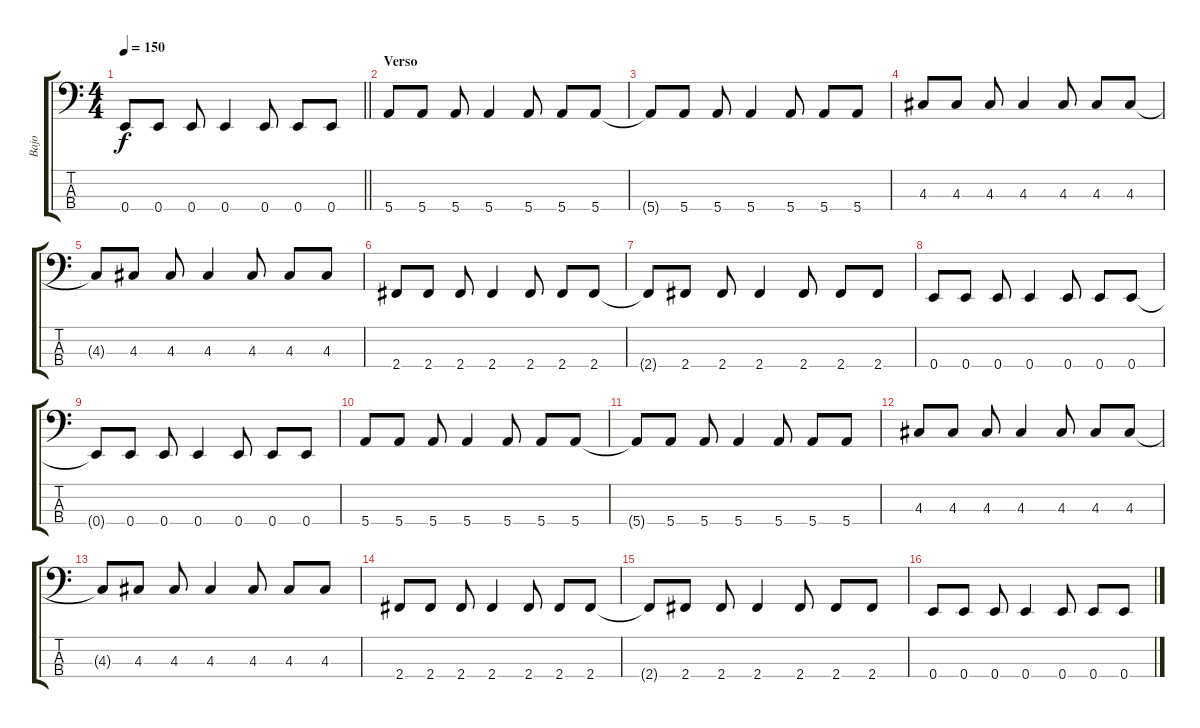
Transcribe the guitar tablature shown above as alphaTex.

\track ("Bajo" "Bajo") {instrument electricbassfinger}
\staff {score tabs}
\tuning (G2 D2 A1 E1) {hide}
\ts (4 4)
\tempo 150
\clef f4
\barLineRight lightlight
\ks c
0.4{t}.8{dy f} 0.4.8 0.4.8 0.4.4 0.4.8 0.4.8 0.4.8 |
\section ("" "Verso")
5.4.8 5.4.8 5.4.8 5.4.4 5.4.8 5.4.8 5.4.8 |
5.4{t}.8 5.4.8 5.4.8 5.4.4 5.4.8 5.4.8 5.4.8 |
4.3.8 4.3.8 4.3.8 4.3.4 4.3.8 4.3.8 4.3.8 |
4.3{t}.8 4.3.8 4.3.8 4.3.4 4.3.8 4.3.8 4.3.8 |
2.4.8 2.4.8 2.4.8 2.4.4 2.4.8 2.4.8 2.4.8 |
2.4{t}.8 2.4.8 2.4.8 2.4.4 2.4.8 2.4.8 2.4.8 |
0.4.8 0.4.8 0.4.8 0.4.4 0.4.8 0.4.8 0.4.8 |
0.4{t}.8 0.4.8 0.4.8 0.4.4 0.4.8 0.4.8 0.4.8 |
5.4.8 5.4.8 5.4.8 5.4.4 5.4.8 5.4.8 5.4.8 |
5.4{t}.8 5.4.8 5.4.8 5.4.4 5.4.8 5.4.8 5.4.8 |
4.3.8 4.3.8 4.3.8 4.3.4 4.3.8 4.3.8 4.3.8 |
4.3{t}.8 4.3.8 4.3.8 4.3.4 4.3.8 4.3.8 4.3.8 |
2.4.8 2.4.8 2.4.8 2.4.4 2.4.8 2.4.8 2.4.8 |
2.4{t}.8 2.4.8 2.4.8 2.4.4 2.4.8 2.4.8 2.4.8 |
0.4.8 0.4.8 0.4.8 0.4.4 0.4.8 0.4.8 0.4.8
